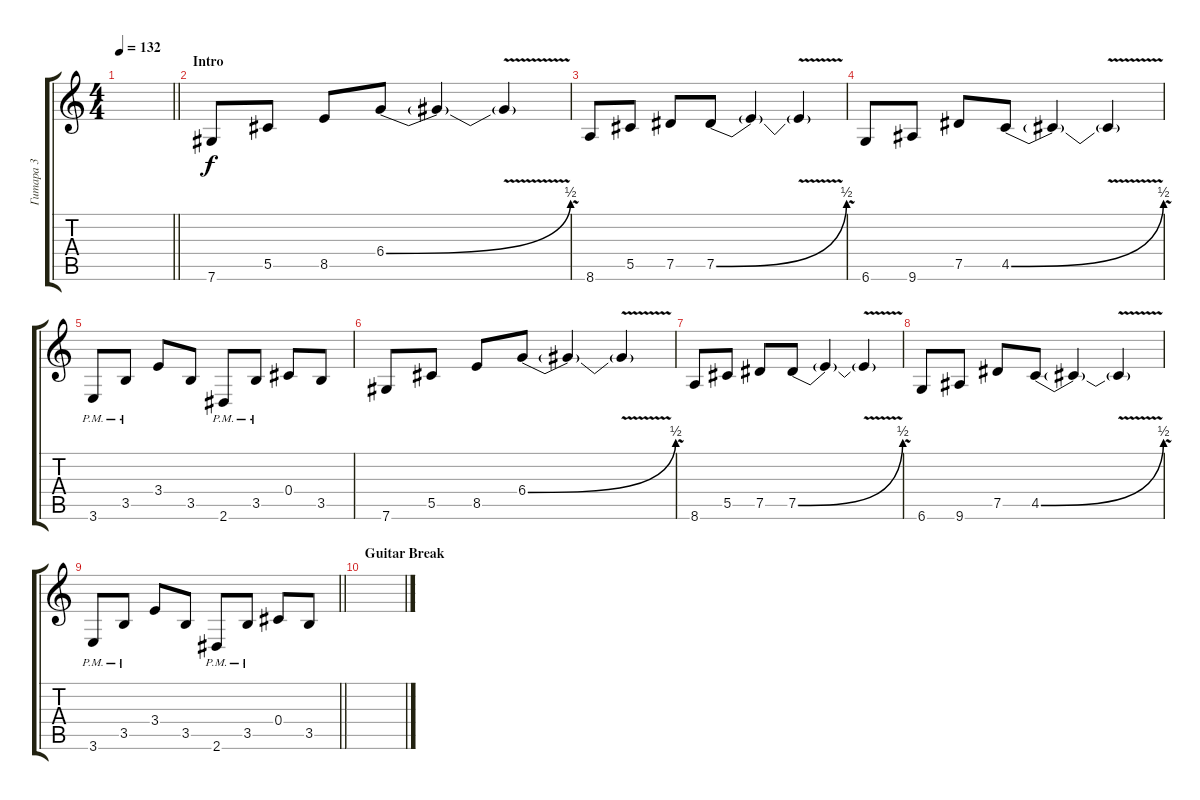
\track ("Гитара 3" "Гитара 3") {instrument distortionguitar}
\staff {score tabs}
\tuning (Eb4 Bb3 Gb3 Db3 Ab2 Db2) {hide}
\ts (4 4)
\tempo 132
\clef g2
\barLineRight lightlight
\ks c
|
\section ("" "Intro")
7.6.8 5.5.8 8.5.8 6.4{be (bend 0 0 60 2)}.8 6.4{t}.4 6.4{v t}.4 |
8.6.8 5.5.8 7.5.8 7.5{be (bend 0 0 60 2)}.8 7.5{t}.4 7.5{v t}.4 |
6.6.8 9.6.8 7.5.8 4.5{be (bend 0 0 60 2)}.8 4.5{t}.4 4.5{v t}.4 |
3.6{pm}.8 3.5{pm}.8 3.4.8 3.5.8 2.6{pm}.8 3.5{pm}.8 0.4.8 3.5.8 |
7.6.8 5.5.8 8.5.8 6.4{be (bend 0 0 60 2)}.8 6.4{t}.4 6.4{v t}.4 |
8.6.8 5.5.8 7.5.8 7.5{be (bend 0 0 60 2)}.8 7.5{t}.4 7.5{v t}.4 |
6.6.8 9.6.8 7.5.8 4.5{be (bend 0 0 60 2)}.8 4.5{t}.4 4.5{v t}.4 |
\barLineRight lightlight
3.6{pm}.8 3.5{pm}.8 3.4.8 3.5.8 2.6{pm}.8 3.5{pm}.8 0.4.8 3.5.8 |
\section ("" "Guitar Break")
